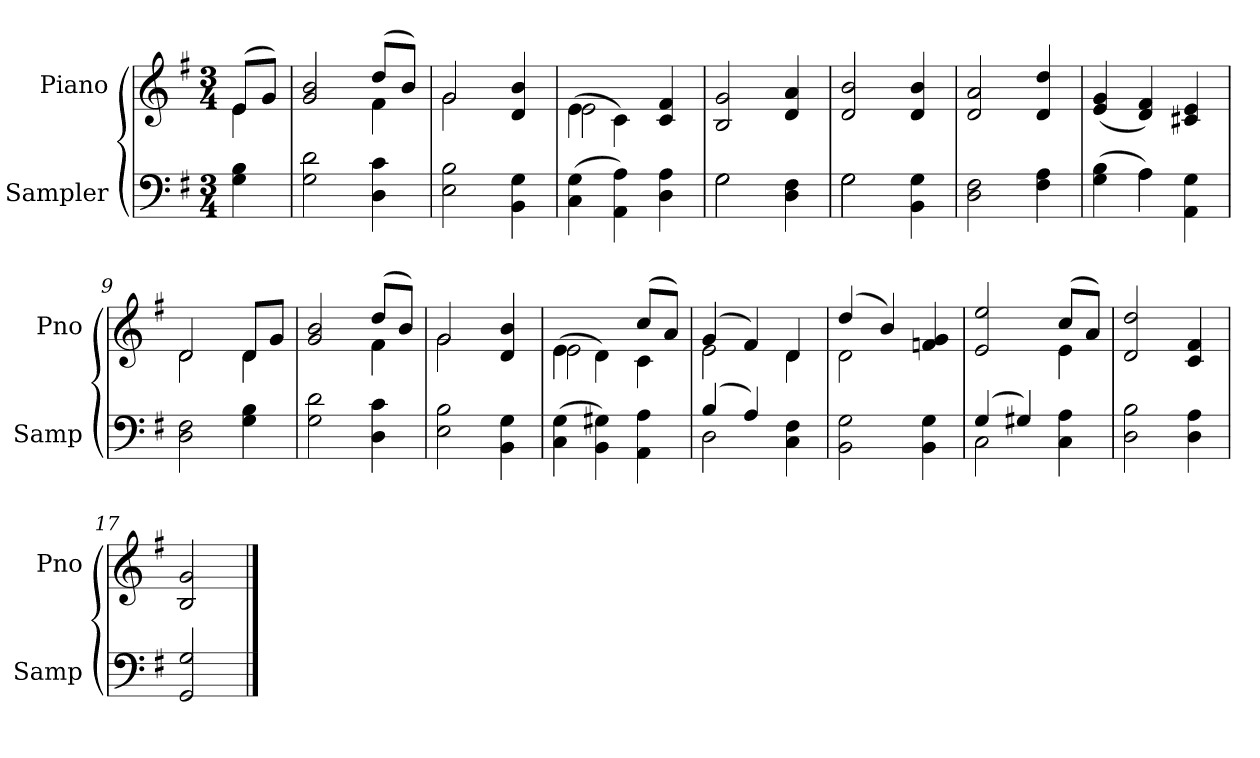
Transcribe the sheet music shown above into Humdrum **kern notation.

**kern	**kern
*part2	*part1
*staff2	*staff1
*I"Sampler	*I"Piano
*I'Samp	*I'Pno
*clefF4	*clefG2
*k[f#]	*k[f#]
*G:	*G:
*M3/4	*M3/4
=1	=1
*	*^
4G 4B	(8e/L	4e
.	8g/J)	.
=2	=2	=2
2G 2d	2g 2b	2ryy
4D 4c	(8dd/L	4f#
.	8b/J)	.
=3	=3	=3
2E 2B	2g/	2g
4BB 4G	4d 4b	4ryy
=4	=4	=4
(4C 4G	(4e\	2e
4AA 4A)	4c\)	.
4D 4A	4c 4f#	4ryy
*	*v	*v
=5	=5
*^	*
2G\	2G	2B 2g
4D 4F#	4ryy	4d 4a
=6	=6	=6
2G\	2G	2d 2b
4BB 4G	4ryy	4d 4b
*v	*v	*
=7	=7
2D 2F#	2d 2a
4F# 4A	4d 4dd
=8	=8
*^	*
(4G 4B	4ryy	(4e 4g
4A\)	4A	4d 4f#)
4AA 4G	4ryy	4c#X 4e
*v	*v	*
=9	=9
*	*^
2D 2F#	2d/	2d
4G 4B	8d/L	4d
.	8g/J	.
=10	=10	=10
2G 2d	2g 2b	2ryy
4D 4c	(8dd/L	4f#
.	8b/J)	.
=11	=11	=11
2E 2B	2g/	2g
4BB 4G	4d 4b	4ryy
=12	=12	=12
(4C 4G	(4e\	2e
4BB 4G#X)	4d\)	.
4AA 4A	(8cc/L	4c
.	8a/J)	.
=13	=13	=13
*^	*	*
(4B/	2D	(4g/	2e
4A/)	.	4f#/)	.
4C 4F#	4ryy	4d/	4d
*v	*v	*	*
=14	=14	=14
2BB 2G	(4dd/	2d
.	4b/)	.
4BB 4G	4fn 4g	4ryy
=15	=15	=15
*^	*	*
(4G/	2C	2e 2ee	2ryy
4G#X/)	.	.	.
4C 4A	4ryy	(8cc/L	4e
.	.	8a/J)	.
*v	*v	*	*
*	*v	*v
=16	=16
2D 2B	2d 2dd
4D 4A	4c 4f#
=17	=17
2GG 2G	2B 2g
==	==
*-	*-
